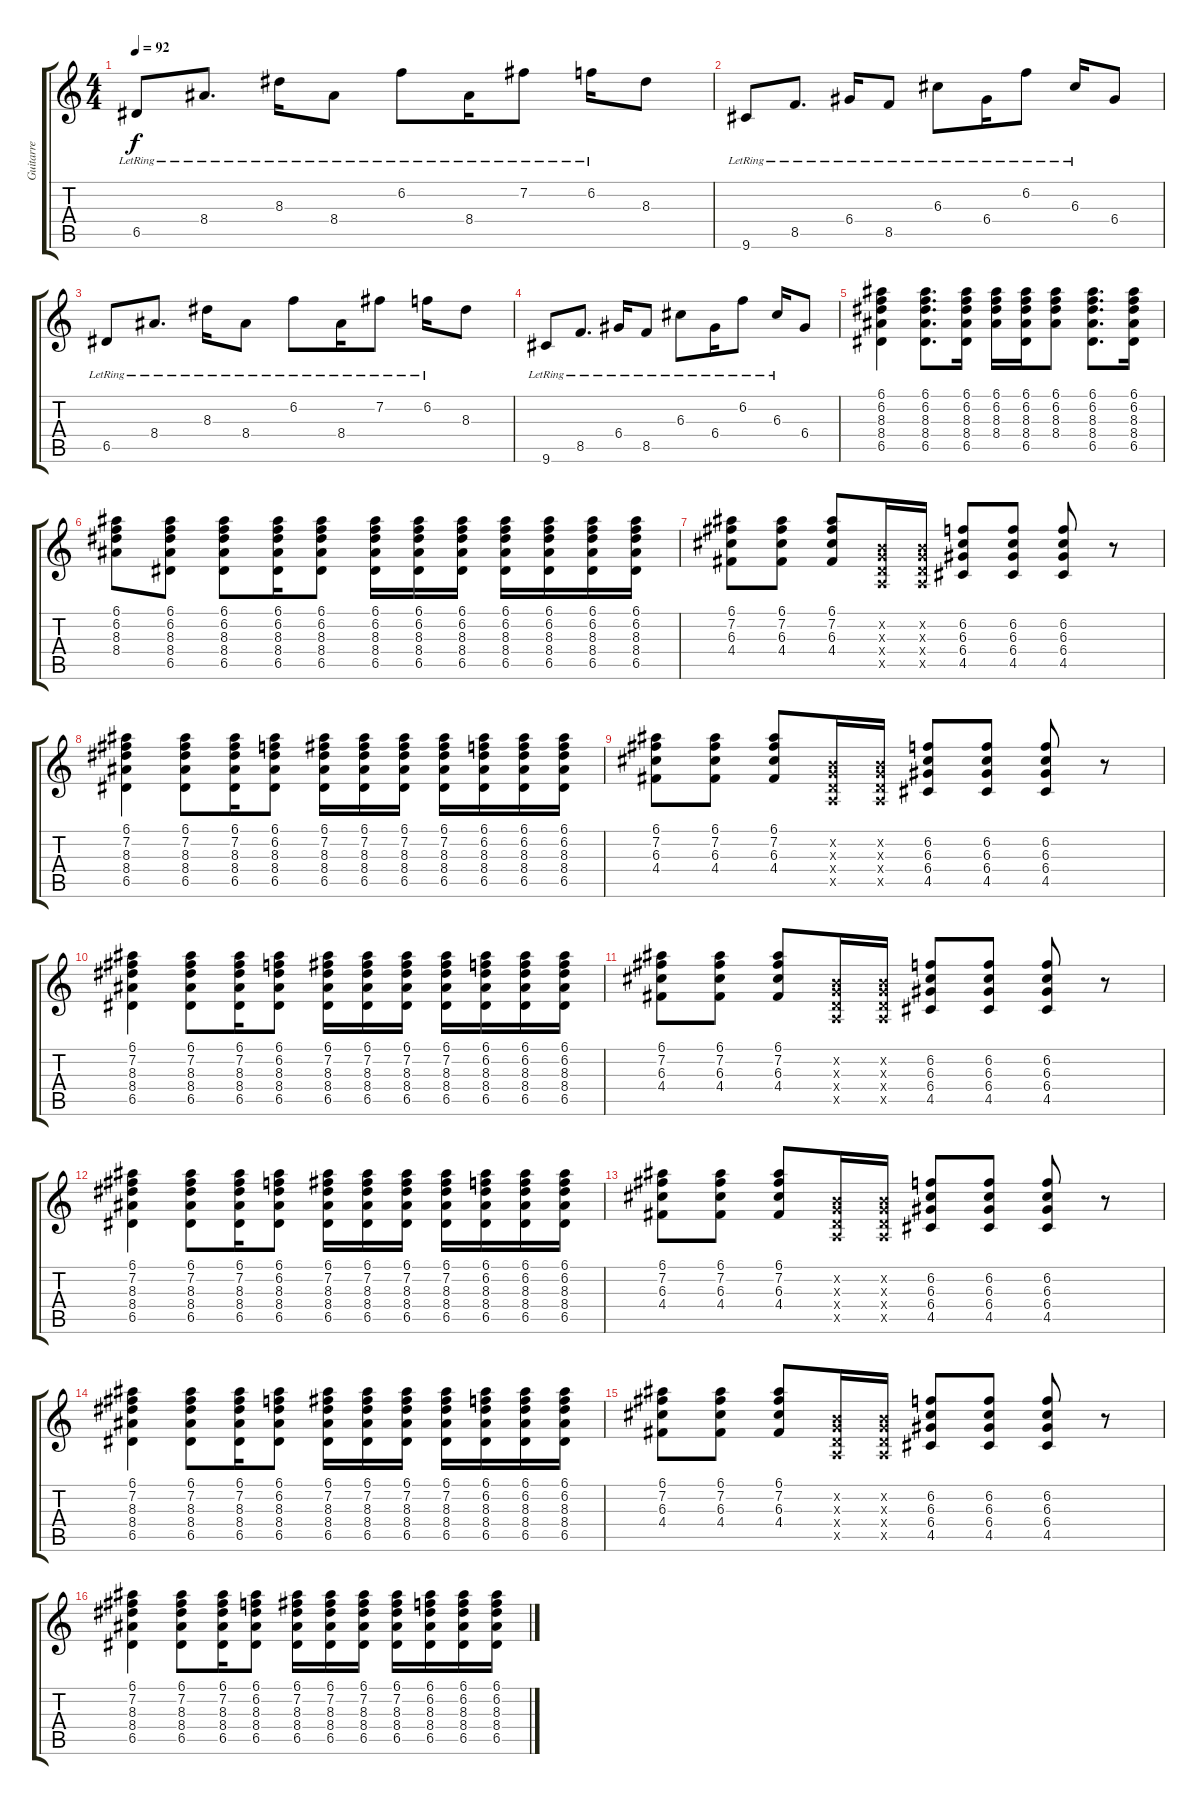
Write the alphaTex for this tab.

\track ("Guitarre" "Guitarre") {instrument acousticguitarsteel}
\staff {score tabs}
\tuning (E4 B3 G3 D3 A2 E2) {hide}
\ts (4 4)
\tempo 92
\clef g2
\ks c
6.5{lr}.8{dy f} 8.4{lr}.8{d} 8.3{lr}.16 8.4{lr}.8 6.2{lr}.8 8.4{lr}.16 7.2{lr}.8 6.2{lr}.16 8.3.8 |
9.6{lr}.8 8.5{lr}.8{d} 6.4{lr}.16 8.5{lr}.8 6.3{lr}.8 6.4{lr}.16 6.2{lr}.8 6.3{lr}.16 6.4.8 |
6.5{lr}.8 8.4{lr}.8{d} 8.3{lr}.16 8.4{lr}.8 6.2{lr}.8 8.4{lr}.16 7.2{lr}.8 6.2{lr}.16 8.3.8 |
9.6{lr}.8 8.5{lr}.8{d} 6.4{lr}.16 8.5{lr}.8 6.3{lr}.8 6.4{lr}.16 6.2{lr}.8 6.3{lr}.16 6.4.8 |
(6.1 6.2 8.3 8.4 6.5).4 (6.1 6.2 8.3 8.4 6.5).8{d} (6.1 6.2 8.3 8.4 6.5).16 (6.1 6.2 8.3 8.4).16 (6.1 6.2 8.3 8.4 6.5).16 (6.1 6.2 8.3 8.4).8 (6.1 6.2 8.3 8.4 6.5).8{d} (6.1 6.2 8.3 8.4 6.5).16 |
(6.1 6.2 8.3 8.4).8 (6.1 6.2 8.3 8.4 6.5).8 (6.1 6.2 8.3 8.4 6.5).8 (6.1 6.2 8.3 8.4 6.5).16 (6.1 6.2 8.3 8.4 6.5).8 (6.1 6.2 8.3 8.4 6.5).16 (6.1 6.2 8.3 8.4 6.5).16 (6.1 6.2 8.3 8.4 6.5).16 (6.1 6.2 8.3 8.4 6.5).16 (6.1 6.2 8.3 8.4 6.5).16 (6.1 6.2 8.3 8.4 6.5).16 (6.1 6.2 8.3 8.4 6.5).16 |
(6.1 7.2 6.3 4.4).8 (6.1 7.2 6.3 4.4).8 (6.1 7.2 6.3 4.4).8 (0.2{x} 0.3{x} 0.4{x} 0.5{x}).16 (0.2{x} 0.3{x} 0.4{x} 0.5{x}).16 (6.2 6.3 6.4 4.5).8 (6.2 6.3 6.4 4.5).8 (6.2 6.3 6.4 4.5).8 r.8 |
(6.1 7.2 8.3 8.4 6.5).4 (6.1 7.2 8.3 8.4 6.5).8 (6.1 7.2 8.3 8.4 6.5).16 (6.1 6.2 8.3 8.4 6.5).8 (6.1 7.2 8.3 8.4 6.5).16 (6.1 7.2 8.3 8.4 6.5).16 (6.1 7.2 8.3 8.4 6.5).16 (6.1 7.2 8.3 8.4 6.5).16 (6.1 6.2 8.3 8.4 6.5).16 (6.1 6.2 8.3 8.4 6.5).16 (6.1 6.2 8.3 8.4 6.5).16 |
(6.1 7.2 6.3 4.4).8 (6.1 7.2 6.3 4.4).8 (6.1 7.2 6.3 4.4).8 (0.2{x} 0.3{x} 0.4{x} 0.5{x}).16 (0.2{x} 0.3{x} 0.4{x} 0.5{x}).16 (6.2 6.3 6.4 4.5).8 (6.2 6.3 6.4 4.5).8 (6.2 6.3 6.4 4.5).8 r.8 |
(6.1 7.2 8.3 8.4 6.5).4 (6.1 7.2 8.3 8.4 6.5).8 (6.1 7.2 8.3 8.4 6.5).16 (6.1 6.2 8.3 8.4 6.5).8 (6.1 7.2 8.3 8.4 6.5).16 (6.1 7.2 8.3 8.4 6.5).16 (6.1 7.2 8.3 8.4 6.5).16 (6.1 7.2 8.3 8.4 6.5).16 (6.1 6.2 8.3 8.4 6.5).16 (6.1 6.2 8.3 8.4 6.5).16 (6.1 6.2 8.3 8.4 6.5).16 |
(6.1 7.2 6.3 4.4).8 (6.1 7.2 6.3 4.4).8 (6.1 7.2 6.3 4.4).8 (0.2{x} 0.3{x} 0.4{x} 0.5{x}).16 (0.2{x} 0.3{x} 0.4{x} 0.5{x}).16 (6.2 6.3 6.4 4.5).8 (6.2 6.3 6.4 4.5).8 (6.2 6.3 6.4 4.5).8 r.8 |
(6.1 7.2 8.3 8.4 6.5).4 (6.1 7.2 8.3 8.4 6.5).8 (6.1 7.2 8.3 8.4 6.5).16 (6.1 6.2 8.3 8.4 6.5).8 (6.1 7.2 8.3 8.4 6.5).16 (6.1 7.2 8.3 8.4 6.5).16 (6.1 7.2 8.3 8.4 6.5).16 (6.1 7.2 8.3 8.4 6.5).16 (6.1 6.2 8.3 8.4 6.5).16 (6.1 6.2 8.3 8.4 6.5).16 (6.1 6.2 8.3 8.4 6.5).16 |
(6.1 7.2 6.3 4.4).8 (6.1 7.2 6.3 4.4).8 (6.1 7.2 6.3 4.4).8 (0.2{x} 0.3{x} 0.4{x} 0.5{x}).16 (0.2{x} 0.3{x} 0.4{x} 0.5{x}).16 (6.2 6.3 6.4 4.5).8 (6.2 6.3 6.4 4.5).8 (6.2 6.3 6.4 4.5).8 r.8 |
(6.1 7.2 8.3 8.4 6.5).4 (6.1 7.2 8.3 8.4 6.5).8 (6.1 7.2 8.3 8.4 6.5).16 (6.1 6.2 8.3 8.4 6.5).8 (6.1 7.2 8.3 8.4 6.5).16 (6.1 7.2 8.3 8.4 6.5).16 (6.1 7.2 8.3 8.4 6.5).16 (6.1 7.2 8.3 8.4 6.5).16 (6.1 6.2 8.3 8.4 6.5).16 (6.1 6.2 8.3 8.4 6.5).16 (6.1 6.2 8.3 8.4 6.5).16 |
(6.1 7.2 6.3 4.4).8 (6.1 7.2 6.3 4.4).8 (6.1 7.2 6.3 4.4).8 (0.2{x} 0.3{x} 0.4{x} 0.5{x}).16 (0.2{x} 0.3{x} 0.4{x} 0.5{x}).16 (6.2 6.3 6.4 4.5).8 (6.2 6.3 6.4 4.5).8 (6.2 6.3 6.4 4.5).8 r.8 |
(6.1 7.2 8.3 8.4 6.5).4 (6.1 7.2 8.3 8.4 6.5).8 (6.1 7.2 8.3 8.4 6.5).16 (6.1 6.2 8.3 8.4 6.5).8 (6.1 7.2 8.3 8.4 6.5).16 (6.1 7.2 8.3 8.4 6.5).16 (6.1 7.2 8.3 8.4 6.5).16 (6.1 7.2 8.3 8.4 6.5).16 (6.1 6.2 8.3 8.4 6.5).16 (6.1 6.2 8.3 8.4 6.5).16 (6.1 6.2 8.3 8.4 6.5).16
